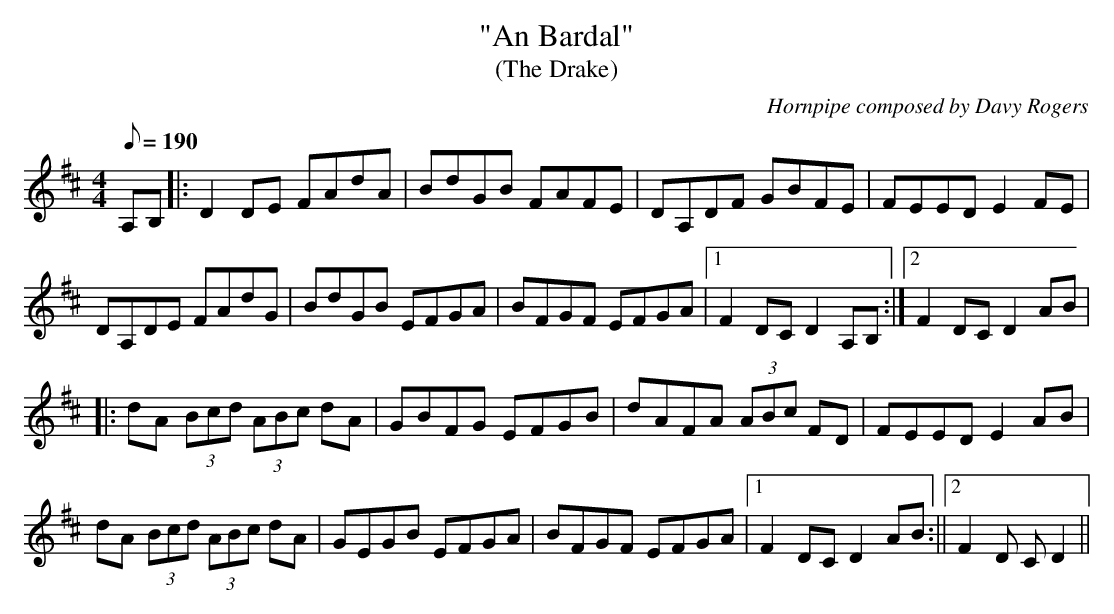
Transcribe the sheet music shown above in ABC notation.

X:1
T:"An Bardal"
T:(The Drake)
C:Hornpipe composed by Davy Rogers
L:1/8
Q:190
M:4/4
K:D
A,B, |: D2 DE FAdA | BdGB FAFE | DA,DF GBFE | FEED E2 FE |
DA,DE FAdG | BdGB EFGA | BFGF EFGA |1 F2 DC D2 A,B, :|2 F2 DC D2 AB |
|: dA (3Bcd (3ABc dA | GBFG EFGB | dAFA (3ABc FD | FEED E2 AB |
dA (3Bcd (3ABc dA | GEGB EFGA | BFGF EFGA |1 F2 DC D2 AB :||2 F2 D CD2 ||
